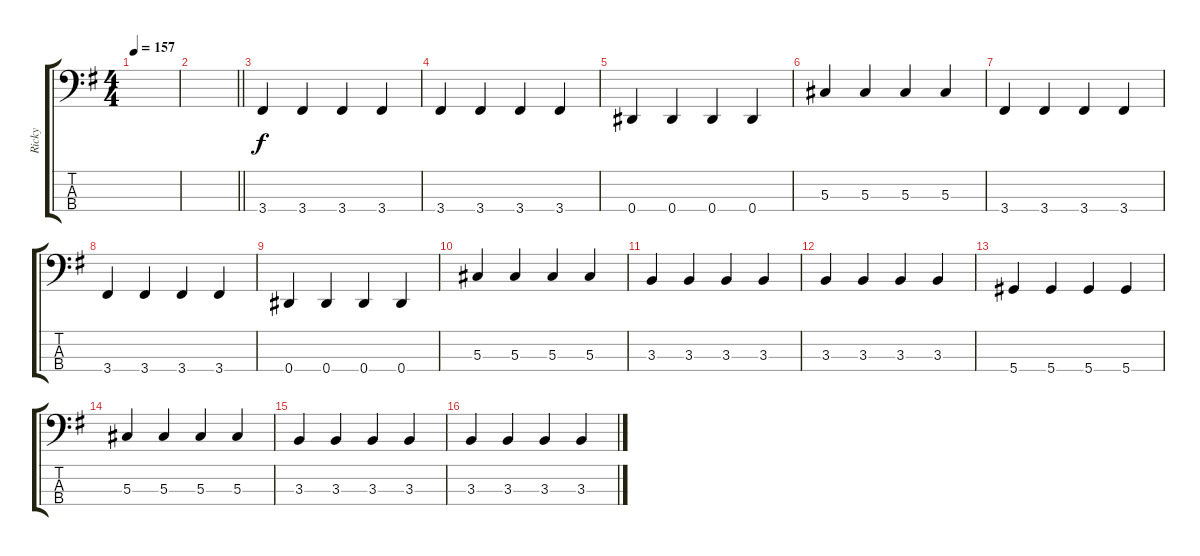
\track ("Ricky" "Ricky") {instrument acousticbass}
\staff {score tabs}
\tuning (Gb2 Db2 Ab1 Eb1) {hide}
\ts (4 4)
\tempo 157
\clef f4
\ks g
|
\barLineRight lightlight
|
3.4.4 3.4.4 3.4.4 3.4.4 |
3.4.4 3.4.4 3.4.4 3.4.4 |
0.4.4 0.4.4 0.4.4 0.4.4 |
5.3.4 5.3.4 5.3.4 5.3.4 |
3.4.4 3.4.4 3.4.4 3.4.4 |
3.4.4 3.4.4 3.4.4 3.4.4 |
0.4.4 0.4.4 0.4.4 0.4.4 |
5.3.4 5.3.4 5.3.4 5.3.4 |
3.3.4 3.3.4 3.3.4 3.3.4 |
3.3.4 3.3.4 3.3.4 3.3.4 |
5.4.4 5.4.4 5.4.4 5.4.4 |
5.3.4 5.3.4 5.3.4 5.3.4 |
3.3.4 3.3.4 3.3.4 3.3.4 |
3.3.4 3.3.4 3.3.4 3.3.4
